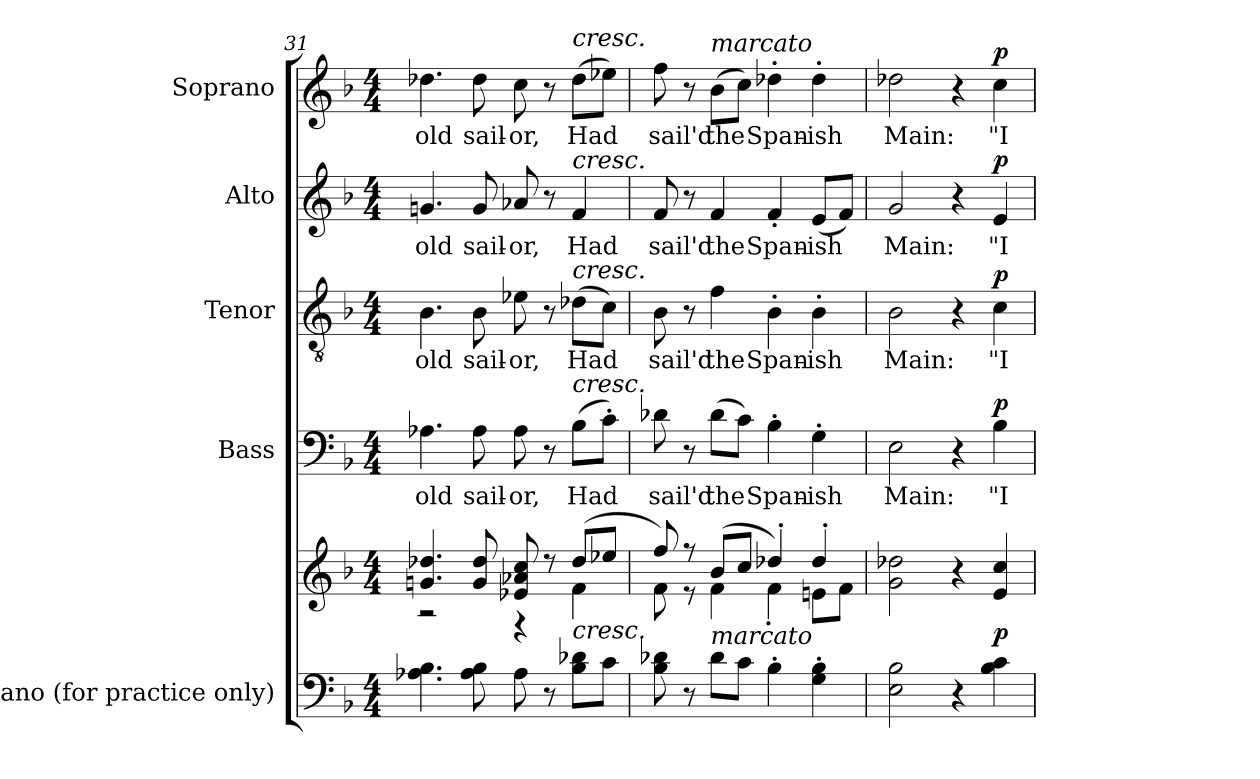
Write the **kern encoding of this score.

**kern	**kern	**dynam	**kern	**text	**dynam	**kern	**text	**dynam	**kern	**text	**dynam	**kern	**text	**dynam
*part5	*part5	*part5	*part4	*part4	*part4	*part3	*part3	*part3	*part2	*part2	*part2	*part1	*part1	*part1
*staff6	*staff5	*staff5/6	*staff4	*staff4	*staff4	*staff3	*staff3	*staff3	*staff2	*staff2	*staff2	*staff1	*staff1	*staff1
*I"Piano (for  practice only)	*	*	*I"Bass	*	*	*I"Tenor	*	*	*I"Alto	*	*	*I"Soprano	*	*
*I'Pno.	*	*	*I'B.	*	*	*I'T.	*	*	*I'A.	*	*	*I'S.	*	*
*clefF4	*clefG2	*	*clefF4	*	*	*clefGv2	*	*	*clefG2	*	*	*clefG2	*	*
*	*	*	*	*	*	*ITrd7c12	*	*	*	*	*	*	*	*
*k[b-]	*k[b-]	*	*k[b-]	*	*	*k[b-]	*	*	*k[b-]	*	*	*k[b-]	*	*
*F:	*F:	*	*F:	*	*	*F:	*	*	*F:	*	*	*F:	*	*
*M4/4	*M4/4	*	*M4/4	*	*	*M4/4	*	*	*M4/4	*	*	*M4/4	*	*
=31	=31	=31	=31	=31	=31	=31	=31	=31	=31	=31	=31	=31	=31	=31
*	*^	*	*	*	*	*	*	*	*	*	*	*	*	*
!	!	!	!	!	!LO:LY:b:color=#000000	!	!	!	!	!	!	!	!	!	!
!	!	!	!	!	!	!	!	!LO:LY:b:color=#000000	!	!	!	!	!	!	!
!	!	!	!	!	!	!	!	!	!	!	!LO:LY:b:color=#000000	!	!	!	!
!	!	!	!	!	!	!	!	!	!	!	!	!	!	!LO:LY:b:color=#000000	!
4.A-Xi\ 4.B-i	4.gni/ 4.dd-Xi	2r	.	4.A-Xi\	old	.	4.BB-i\	old	.	4.gni/	old	.	4.dd-Xi\	old	.
!	!	!	!	!	!LO:LY:b:color=#000000	!	!	!	!	!	!	!	!	!	!
!	!	!	!	!	!	!	!	!LO:LY:b:color=#000000	!	!	!	!	!	!	!
!	!	!	!	!	!	!	!	!	!	!	!LO:LY:b:color=#000000	!	!	!	!
!	!	!	!	!	!	!	!	!	!	!	!	!	!	!LO:LY:b:color=#000000	!
8A-i\ 8B-i	8gi/ 8dd-i	.	.	8A-i\	sail-	.	8BB-i\	sail-	.	8gi/	sail-	.	8dd-i\	sail-	.
!	!	!	!	!	!LO:LY:b:color=#000000	!	!	!	!	!	!	!	!	!	!
!	!	!	!	!	!	!	!	!LO:LY:b:color=#000000	!	!	!	!	!	!	!
!	!	!	!	!	!	!	!	!	!	!	!LO:LY:b:color=#000000	!	!	!	!
!	!	!	!	!	!	!	!	!	!	!	!	!	!	!LO:LY:b:color=#000000	!
8A-i\	8e-Xi/ 8a-Xi 8cci	4r	.	8A-i\	-or,	.	8E-Xi\	-or,	.	8a-Xi/	-or,	.	8cci\	-or,	.
8r	8r	.	.	8r	.	.	8r	.	.	8r	.	.	8r	.	.
!	!	!	!	!	!LO:LY:b:color=#000000	!	!	!	!	!	!	!	!	!	!
!	!	!	!	!	!	!	!	!LO:LY:b:color=#000000	!	!	!	!	!	!	!
!	!	!	!	!	!	!	!	!	!	!	!LO:LY:b:color=#000000	!	!	!	!
!	!	!	!	!	!	!	!	!	!	!	!	!	!LO:TX:a:i:t=cresc.	!	!
!	!	!	!	!	!	!	!	!	!	!LO:TX:a:i:t=cresc.	!	!	!	!	!
!	!	!	!	!	!	!	!LO:TX:a:i:t=cresc.	!	!	!	!	!	!	!	!
!	!	!	!	!LO:TX:a:i:t=cresc.	!	!	!	!	!	!	!	!	!	!	!
!	!LO:TX:b:i:t=cresc.	!	!	!	!	!	!	!	!	!	!	!	!	!	!
!	!	!	!	!	!	!	!	!	!	!	!	!	!	!LO:LY:b:color=#000000	!
8B-i\ 8d-XiL	(8dd-i/L	4fi\	.	(8B-i\L	Had	.	(8D-Xi\L	Had	.	4fi/	Had	.	(8dd-i\L	Had	.
8ci\J	8ee-Xi/J	.	.	8c'i\J)	.	.	8Ci\J)	.	.	.	.	.	8ee-Xi\J)	.	.
=32	=32	=32	=32	=32	=32	=32	=32	=32	=32	=32	=32	=32	=32	=32	=32
!	!	!	!	!	!LO:LY:b:color=#000000	!	!	!	!	!	!	!	!	!	!
!	!	!	!	!	!	!	!	!LO:LY:b:color=#000000	!	!	!	!	!	!	!
!	!	!	!	!	!	!	!	!	!	!	!LO:LY:b:color=#000000	!	!	!	!
!	!	!	!	!	!	!	!	!	!	!	!	!	!	!LO:LY:b:color=#000000	!
8B-i\ 8d-Xi	8ffi/)	8fi\	.	8d-Xi\	sail'd	.	8BB-i\	sail'd	.	8fi/	sail'd	.	8ffi\	sail'd	.
8r	8r	8r	.	8r	.	.	8r	.	.	8r	.	.	8r	.	.
!	!	!	!	!	!LO:LY:b:color=#000000	!	!	!	!	!	!	!	!	!	!
!	!	!	!	!	!	!	!	!LO:LY:b:color=#000000	!	!	!	!	!	!	!
!	!	!	!	!	!	!	!	!	!	!	!LO:LY:b:color=#000000	!	!	!	!
!	!	!	!	!	!	!	!	!	!	!	!	!	!LO:TX:a:i:t=marcato	!	!
!	!LO:TX:b:i:t=marcato	!	!	!	!	!	!	!	!	!	!	!	!	!	!
!	!	!	!	!	!	!	!	!	!	!	!	!	!	!LO:LY:b:color=#000000	!
8d-i\L	(8b-i/L	4fi\	.	(8d-i\L	the	.	4Fi\	the	.	4fi/	the	.	(8b-i\L	the	.
8ci\J	8cci/J	.	.	8ci\J)	.	.	.	.	.	.	.	.	8cci\J)	.	.
!	!	!	!	!	!LO:LY:b:color=#000000	!	!	!	!	!	!	!	!	!	!
!	!	!	!	!	!	!	!	!LO:LY:b:color=#000000	!	!	!	!	!	!	!
!	!	!	!	!	!	!	!	!	!	!	!LO:LY:b:color=#000000	!	!	!	!
!	!	!	!	!	!	!	!	!	!	!	!	!	!	!LO:LY:b:color=#000000	!
4B-'i\	4dd-X'i/)	4f'i\	.	4B-'i\	Span-	.	4BB-'i\	Span-	.	4f'i/	Span-	.	4dd-X'i\	Span-	.
!	!	!	!	!	!LO:LY:b:color=#000000	!	!	!	!	!	!	!	!	!	!
!	!	!	!	!	!	!	!	!LO:LY:b:color=#000000	!	!	!	!	!	!	!
!	!	!	!	!	!	!	!	!	!	!	!LO:LY:b:color=#000000	!	!	!	!
!	!	!	!	!	!	!	!	!	!	!	!	!	!	!LO:LY:b:color=#000000	!
4Gi\' 4B-i'	4dd-'i/	8eni\L	.	4G'i\	-ish	.	4BB-'i\	-ish	.	(8ei/L	-ish	.	4dd-'i\	-ish	.
.	.	8fi\J	.	.	.	.	.	.	.	8fi/J)	.	.	.	.	.
*	*v	*v	*	*	*	*	*	*	*	*	*	*	*	*	*
=33	=33	=33	=33	=33	=33	=33	=33	=33	=33	=33	=33	=33	=33	=33
*	*^	*	*	*	*	*	*	*	*	*	*	*	*	*
!	!	!	!	!	!LO:LY:b:color=#000000	!	!	!	!	!	!	!	!	!	!
*	*v	*v	*	*	*	*	*	*	*	*	*	*	*	*	*
*	*^	*	*	*	*	*	*	*	*	*	*	*	*	*
!	!	!	!	!	!	!	!	!LO:LY:b:color=#000000	!	!	!	!	!	!	!
*	*v	*v	*	*	*	*	*	*	*	*	*	*	*	*	*
*	*^	*	*	*	*	*	*	*	*	*	*	*	*	*
!	!	!	!	!	!	!	!	!	!	!	!LO:LY:b:color=#000000	!	!	!	!
*	*v	*v	*	*	*	*	*	*	*	*	*	*	*	*	*
*	*^	*	*	*	*	*	*	*	*	*	*	*	*	*
!	!	!	!	!	!	!	!	!	!	!	!	!	!	!LO:LY:b:color=#000000	!
*	*v	*v	*	*	*	*	*	*	*	*	*	*	*	*	*
2Ei\ 2B-i	2gi\ 2dd-Xi	.	2Ei\	Main:	.	2BB-i\	Main:	.	2gi/	Main:	.	2dd-Xi\	Main:	.
4r	4r	.	4r	.	.	4r	.	.	4r	.	.	4r	.	.
!	!	!	!	!LO:LY:b:color=#000000	!	!	!	!	!	!	!	!	!	!
!	!	!	!	!	!	!	!LO:LY:b:color=#000000	!	!	!	!	!	!	!
!	!	!	!	!	!	!	!	!	!	!LO:LY:b:color=#000000	!	!	!	!
!	!	!	!	!	!	!	!	!	!	!	!	!	!LO:LY:b:color=#000000	!
4B-i\ 4ci	4ei/ 4cci	p	4B-i\	"I	p	4Ci\	"I	p	4ei/	"I	p	4cci\	"I	p
=	=	=	=	=	=	=	=	=	=	=	=	=	=	=
*-	*-	*-	*-	*-	*-	*-	*-	*-	*-	*-	*-	*-	*-	*-
